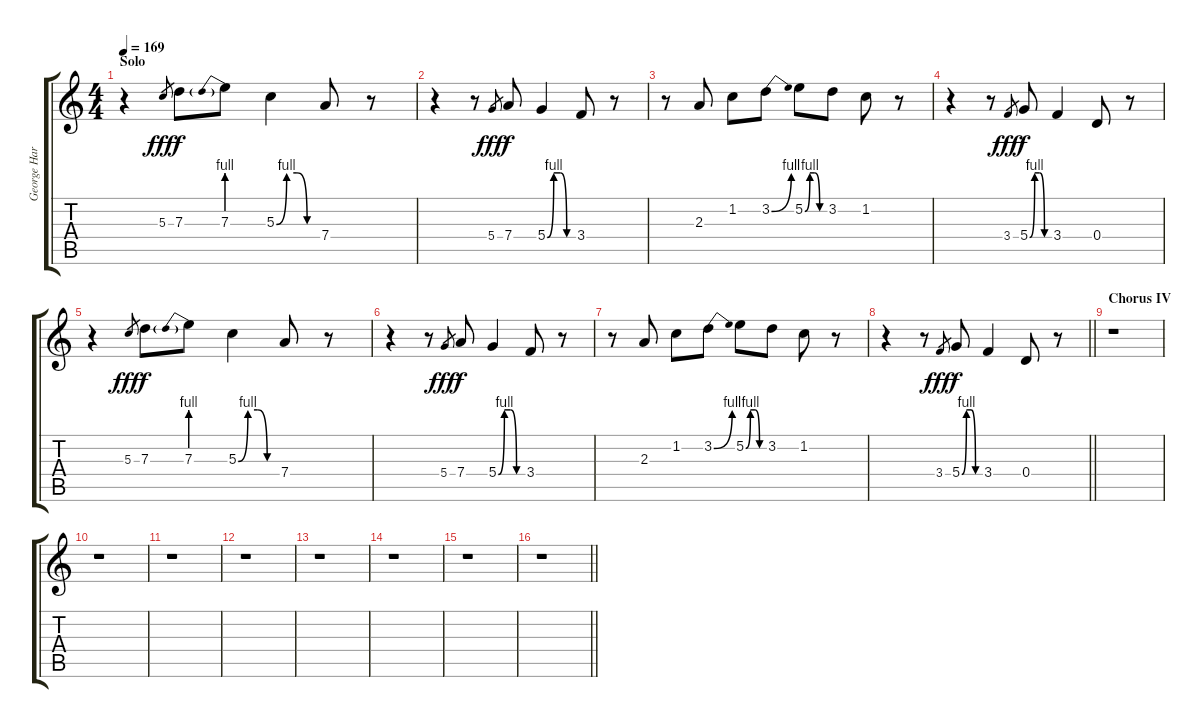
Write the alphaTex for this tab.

\track ("George Harrison" "George Har") {instrument electricguitarjazz}
\staff {score tabs}
\tuning (E4 B3 G3 D3 A2 E2) {hide}
\ts (4 4)
\section ("" "Solo")
\tempo 169
\clef g2
\ks c
r.4{dy fff} 5.3.8{gr} 7.3.8{dy f} 7.3{be (prebend 0 4 60 4)}.8 5.3{be (custom 0 0 15 4 30 4 45 0 60 0)}.4 7.4.8 r.8 |
r.4 r.8 5.4.8{gr dy fff} 7.4.8{dy f} 5.4{be (custom 0 0 15 4 30 4 45 0 60 0)}.4 3.4.8 r.8 |
r.8 2.3.8 1.2.8 3.2{be (bend 0 0 60 4)}.8 5.2{be (custom 0 0 15 4 30 4 45 0 60 0)}.8 3.2.8 1.2.8 r.8 |
r.4 r.8 3.4.8{gr dy fff} 5.4{be (custom 0 0 15 4 30 4 45 0 60 0)}.8{dy f} 3.4.4 0.4.8 r.8 |
r.4 5.3.8{gr dy fff} 7.3.8{dy f} 7.3{be (prebend 0 4 60 4)}.8 5.3{be (custom 0 0 15 4 30 4 45 0 60 0)}.4 7.4.8 r.8 |
r.4 r.8 5.4.8{gr dy fff} 7.4.8{dy f} 5.4{be (custom 0 0 15 4 30 4 45 0 60 0)}.4 3.4.8 r.8 |
r.8 2.3.8 1.2.8 3.2{be (bend 0 0 60 4)}.8 5.2{be (custom 0 0 15 4 30 4 45 0 60 0)}.8 3.2.8 1.2.8 r.8 |
\barLineRight lightlight
r.4 r.8 3.4.8{gr dy fff} 5.4{be (custom 0 0 15 4 30 4 45 0 60 0)}.8{dy f} 3.4.4 0.4.8 r.8 |
\section ("" "Chorus IV")
r.1 |
r.1 |
r.1 |
r.1 |
r.1 |
r.1 |
r.1 |
\barLineRight lightlight
r.1
